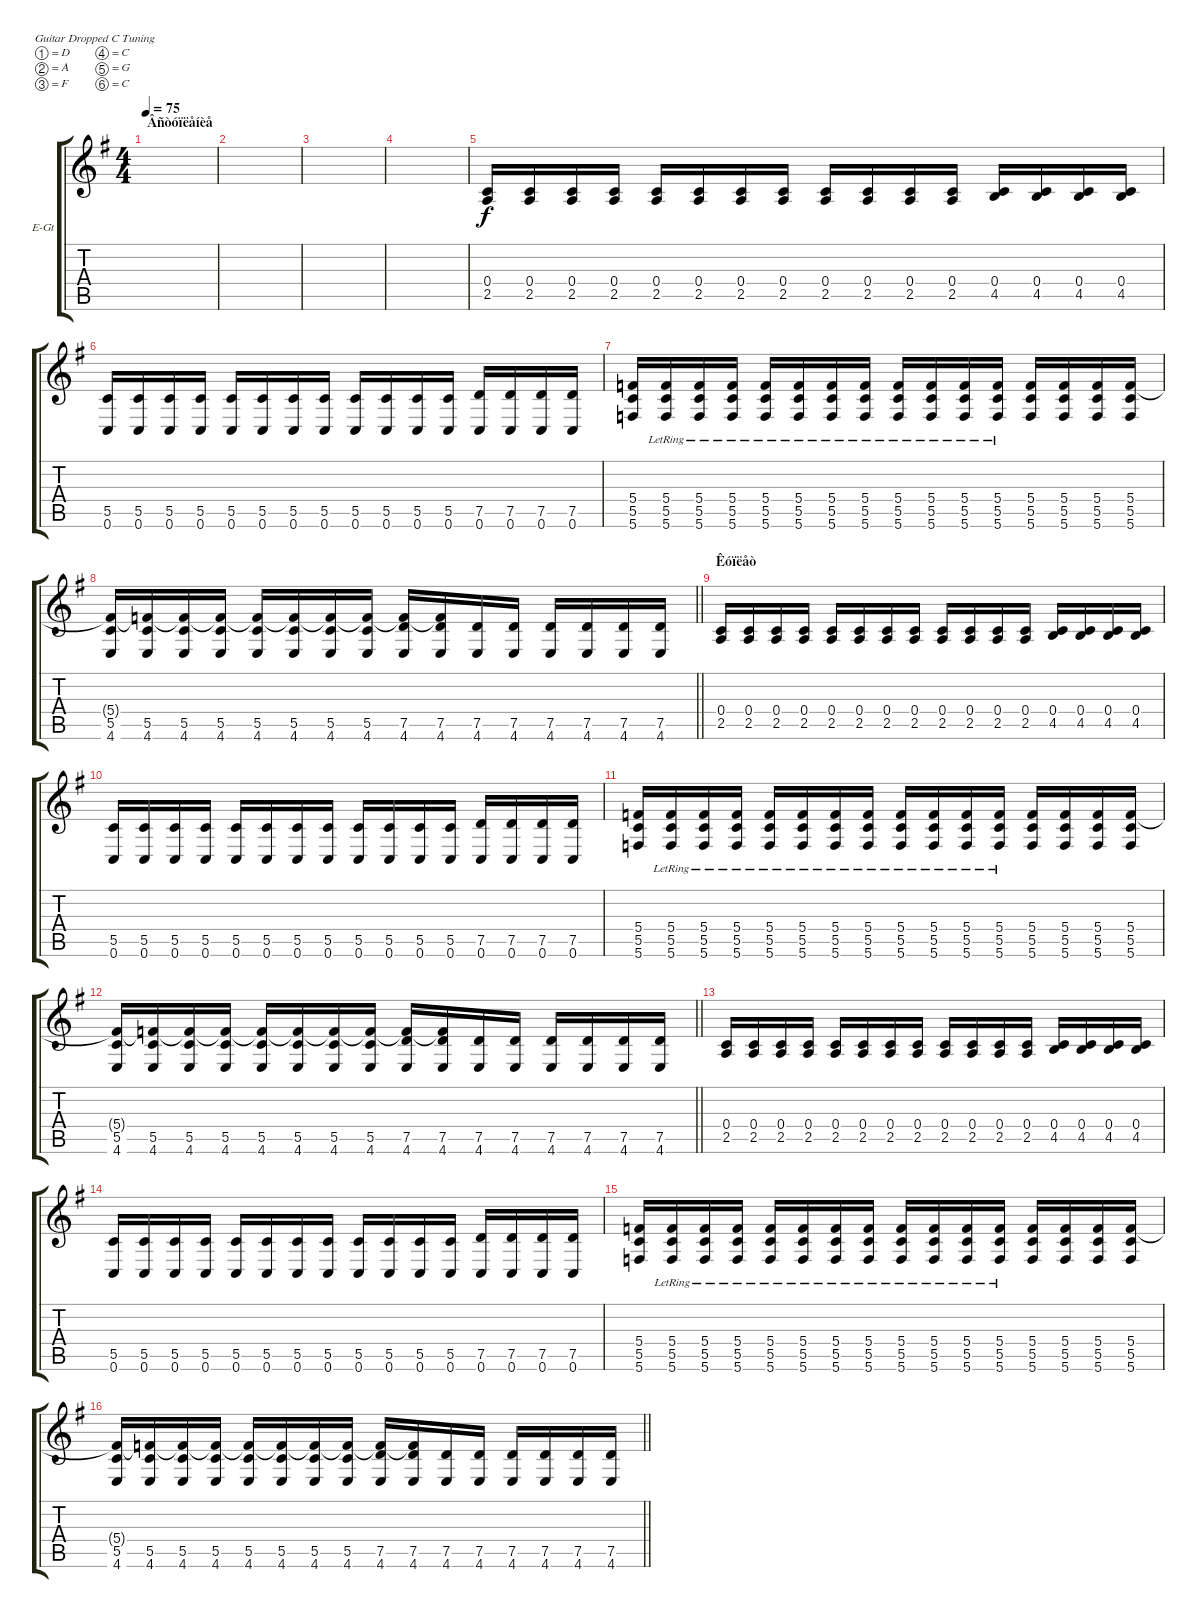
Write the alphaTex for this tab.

\bracketExtendMode groupsimilarinstruments
\firstSystemTrackNameOrientation horizontal
\otherSystemsTrackNameOrientation horizontal
\track ("Steel Guitar" "E-Gt") {instrument electricguitarclean}
\staff {score tabs}
\tuning (D4 A3 F3 C3 G2 C2)
\ts (4 4)
\beaming (8 2 2 2 2)
\section ("" "Âñòóïëåíèå")
\tempo 75
\clef g2
\ks eminor
|
|
|
|
(0.4 2.5).16 (0.4 2.5).16 (0.4 2.5).16 (0.4 2.5).16 (0.4 2.5).16 (0.4 2.5).16 (0.4 2.5).16 (0.4 2.5).16 (0.4 2.5).16 (0.4 2.5).16 (0.4 2.5).16 (0.4 2.5).16 (0.4 4.5).16 (0.4 4.5).16 (0.4 4.5).16 (0.4 4.5).16 |
(5.5 0.6).16 (5.5 0.6).16 (5.5 0.6).16 (5.5 0.6).16 (5.5 0.6).16 (5.5 0.6).16 (5.5 0.6).16 (5.5 0.6).16 (5.5 0.6).16 (5.5 0.6).16 (5.5 0.6).16 (5.5 0.6).16 (7.5 0.6).16 (7.5 0.6).16 (7.5 0.6).16 (7.5 0.6).16 |
(5.4 5.5 5.6).16 (5.4 5.5{lr} 5.6).16 (5.4{lr} 5.5 5.6).16 (5.4 5.5{lr} 5.6).16 (5.4 5.5 5.6{lr}).16 (5.4{lr} 5.5 5.6).16 (5.4 5.5{lr} 5.6).16 (5.4 5.5 5.6{lr}).16 (5.4{lr} 5.5 5.6).16 (5.4 5.5{lr} 5.6).16 (5.4 5.5 5.6{lr}).16 (5.4 5.5{lr} 5.6).16 (5.4 5.5 5.6).16 (5.4 5.5 5.6).16 (5.4 5.5 5.6).16 (5.4 5.5 5.6).16 |
\barLineRight lightlight
(5.5 4.6 5.4{t}).16 (5.5 4.6 5.4{t}).16 (5.5 4.6 5.4{t}).16 (5.5 4.6 5.4{t}).16 (5.5 4.6 5.4{t}).16 (5.5 4.6 5.4{t}).16 (5.5 4.6 5.4{t}).16 (5.5 4.6 5.4{t}).16 (7.5 4.6 5.4{t}).16 (5.4{t} 7.5 4.6).16 (7.5 4.6).16 (7.5 4.6).16 (7.5 4.6).16 (7.5 4.6).16 (7.5 4.6).16 (7.5 4.6).16 |
\section ("" "Êóïëåò")
(0.4 2.5).16 (0.4 2.5).16 (0.4 2.5).16 (0.4 2.5).16 (0.4 2.5).16 (0.4 2.5).16 (0.4 2.5).16 (0.4 2.5).16 (0.4 2.5).16 (0.4 2.5).16 (0.4 2.5).16 (0.4 2.5).16 (0.4 4.5).16 (0.4 4.5).16 (0.4 4.5).16 (0.4 4.5).16 |
(5.5 0.6).16 (5.5 0.6).16 (5.5 0.6).16 (5.5 0.6).16 (5.5 0.6).16 (5.5 0.6).16 (5.5 0.6).16 (5.5 0.6).16 (5.5 0.6).16 (5.5 0.6).16 (5.5 0.6).16 (5.5 0.6).16 (7.5 0.6).16 (7.5 0.6).16 (7.5 0.6).16 (7.5 0.6).16 |
(5.4 5.5 5.6).16 (5.4 5.5{lr} 5.6).16 (5.4{lr} 5.5 5.6).16 (5.4 5.5{lr} 5.6).16 (5.4 5.5 5.6{lr}).16 (5.4{lr} 5.5 5.6).16 (5.4 5.5{lr} 5.6).16 (5.4 5.5 5.6{lr}).16 (5.4{lr} 5.5 5.6).16 (5.4 5.5{lr} 5.6).16 (5.4 5.5 5.6{lr}).16 (5.4 5.5{lr} 5.6).16 (5.4 5.5 5.6).16 (5.4 5.5 5.6).16 (5.4 5.5 5.6).16 (5.4 5.5 5.6).16 |
\barLineRight lightlight
(5.5 4.6 5.4{t}).16 (5.5 4.6 5.4{t}).16 (5.5 4.6 5.4{t}).16 (5.5 4.6 5.4{t}).16 (5.5 4.6 5.4{t}).16 (5.5 4.6 5.4{t}).16 (5.5 4.6 5.4{t}).16 (5.5 4.6 5.4{t}).16 (7.5 4.6 5.4{t}).16 (5.4{t} 7.5 4.6).16 (7.5 4.6).16 (7.5 4.6).16 (7.5 4.6).16 (7.5 4.6).16 (7.5 4.6).16 (7.5 4.6).16 |
(0.4 2.5).16 (0.4 2.5).16 (0.4 2.5).16 (0.4 2.5).16 (0.4 2.5).16 (0.4 2.5).16 (0.4 2.5).16 (0.4 2.5).16 (0.4 2.5).16 (0.4 2.5).16 (0.4 2.5).16 (0.4 2.5).16 (0.4 4.5).16 (0.4 4.5).16 (0.4 4.5).16 (0.4 4.5).16 |
(5.5 0.6).16 (5.5 0.6).16 (5.5 0.6).16 (5.5 0.6).16 (5.5 0.6).16 (5.5 0.6).16 (5.5 0.6).16 (5.5 0.6).16 (5.5 0.6).16 (5.5 0.6).16 (5.5 0.6).16 (5.5 0.6).16 (7.5 0.6).16 (7.5 0.6).16 (7.5 0.6).16 (7.5 0.6).16 |
(5.4 5.5 5.6).16 (5.4 5.5{lr} 5.6).16 (5.4{lr} 5.5 5.6).16 (5.4 5.5{lr} 5.6).16 (5.4 5.5 5.6{lr}).16 (5.4{lr} 5.5 5.6).16 (5.4 5.5{lr} 5.6).16 (5.4 5.5 5.6{lr}).16 (5.4{lr} 5.5 5.6).16 (5.4 5.5{lr} 5.6).16 (5.4 5.5 5.6{lr}).16 (5.4 5.5{lr} 5.6).16 (5.4 5.5 5.6).16 (5.4 5.5 5.6).16 (5.4 5.5 5.6).16 (5.4 5.5 5.6).16 |
\barLineRight lightlight
(5.5 4.6 5.4{t}).16 (5.5 4.6 5.4{t}).16 (5.5 4.6 5.4{t}).16 (5.5 4.6 5.4{t}).16 (5.5 4.6 5.4{t}).16 (5.5 4.6 5.4{t}).16 (5.5 4.6 5.4{t}).16 (5.5 4.6 5.4{t}).16 (7.5 4.6 5.4{t}).16 (5.4{t} 7.5 4.6).16 (7.5 4.6).16 (7.5 4.6).16 (7.5 4.6).16 (7.5 4.6).16 (7.5 4.6).16 (7.5 4.6).16
